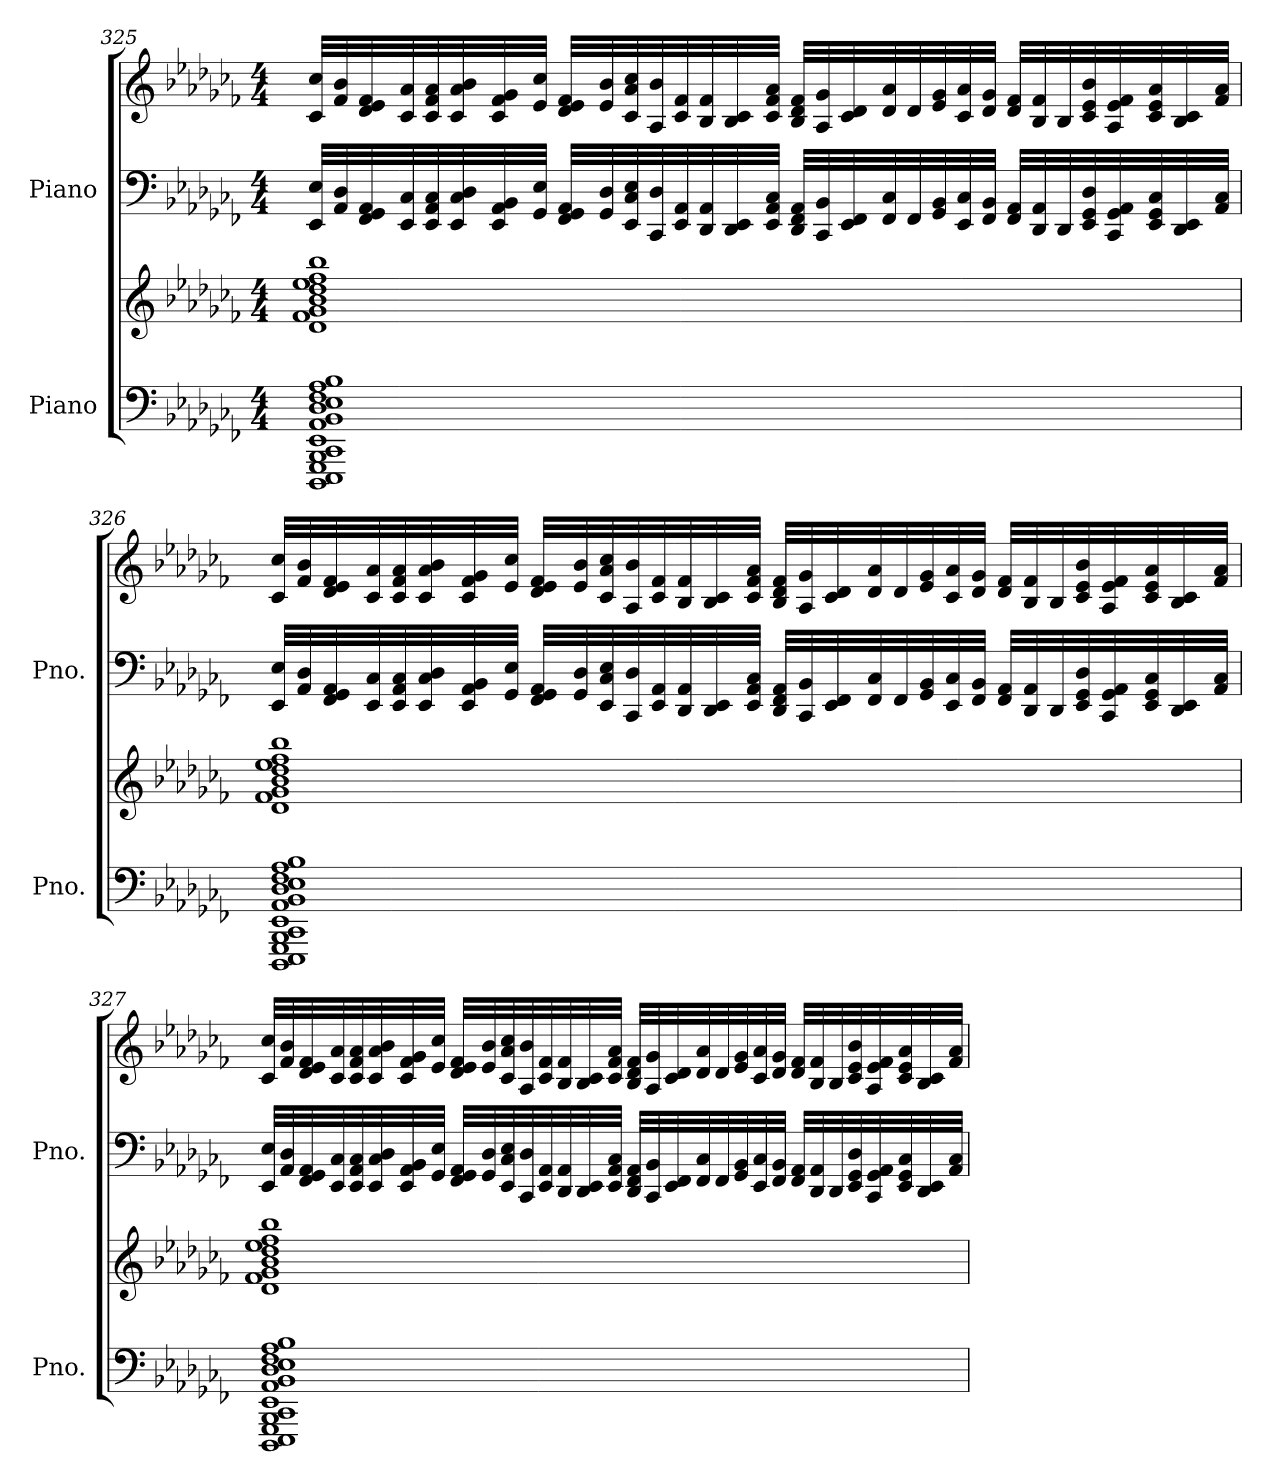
**kern	**kern	**kern	**kern
*part2	*part2	*part1	*part1
*staff4	*staff3	*staff2	*staff1
*I"Piano	*	*I"Piano	*
*I'Pno.	*	*I'Pno.	*
!!LO:LB:g=z
*clefF4	*clefG2	*clefF4	*clefG2
*ITrd14c24	*ITrd14c24	*ITrd-21c-36	*ITrd-21c-36
*k[b-e-a-d-g-c-f-]	*k[b-e-a-d-g-c-f-]	*k[b-e-a-d-g-c-f-]	*k[b-e-a-d-g-c-f-]
*M4/4	*M4/4	*M4/4	*M4/4
=325	=325	=325	=325
1DDDDD- 1EEEEE- 1GGGGG- 1BBBBB- 1CCCC- 1EEEE- 1AAAA- 1BBBB- 1DDD- 1EEE- 1FFF- 1AAA- 1BBB-	1DD- 1FF- 1GG- 1BB- 1D- 1E- 1F- 1B-	32ee-/ 32eee-/LLL	32cccc-/ 32ccccc-/LLL
.	.	32aa-/ 32ddd-/	32ffff-/ 32bbbb-/
.	.	32ff-/ 32gg-/ 32aa-/	32dddd-/ 32eeee-/ 32ffff-/
.	.	32ee-/ 32ccc-/	32cccc-/ 32aaaa-/
.	.	32ee-/ 32aa-/ 32ccc-/	32cccc-/ 32ffff-/ 32aaaa-/
.	.	32ee-/ 32ccc-/ 32ddd-/	32cccc-/ 32aaaa-/ 32bbbb-/
.	.	32ee-/ 32aa-/ 32bb-/	32cccc-/ 32ffff-/ 32gggg-/
.	.	32gg-/ 32eee-/JJJ	32eeee-/ 32ccccc-/JJJ
.	.	32ff-/ 32gg-/ 32aa-/LLL	32dddd-/ 32eeee-/ 32ffff-/LLL
.	.	32gg-/ 32ddd-/	32eeee-/ 32bbbb-/
.	.	32ee-/ 32ccc-/ 32eee-/	32cccc-/ 32aaaa-/ 32ccccc-/
.	.	32cc-/ 32ddd-/	32aaa-/ 32bbbb-/
.	.	32ee-/ 32aa-/	32cccc-/ 32ffff-/
.	.	32dd-/ 32aa-/	32bbb-/ 32ffff-/
.	.	32dd-/ 32ee-/	32bbb-/ 32cccc-/
.	.	32ee-/ 32aa-/ 32ccc-/JJJ	32cccc-/ 32ffff-/ 32aaaa-/JJJ
.	.	32dd-/ 32ff-/ 32aa-/LLL	32bbb-/ 32dddd-/ 32ffff-/LLL
.	.	32cc-/ 32bb-/	32aaa-/ 32gggg-/
.	.	32ee-/ 32ff-/	32cccc-/ 32dddd-/
.	.	32ff-/ 32ccc-/	32dddd-/ 32aaaa-/
.	.	32ff-/	32dddd-/
.	.	32gg-/ 32bb-/	32eeee-/ 32gggg-/
.	.	32ee-/ 32ccc-/	32cccc-/ 32aaaa-/
.	.	32ff-/ 32bb-/JJJ	32dddd-/ 32gggg-/JJJ
.	.	32ff-/ 32aa-/LLL	32dddd-/ 32ffff-/LLL
.	.	32dd-/ 32aa-/	32bbb-/ 32ffff-/
.	.	32dd-/	32bbb-/
.	.	32ee-/ 32gg-/ 32ddd-/	32cccc-/ 32eeee-/ 32bbbb-/
.	.	32cc-/ 32gg-/ 32aa-/	32aaa-/ 32eeee-/ 32ffff-/
.	.	32ee-/ 32gg-/ 32ccc-/	32cccc-/ 32eeee-/ 32aaaa-/
.	.	32dd-/ 32ee-/	32bbb-/ 32cccc-/
.	.	32aa-/ 32ccc-/JJJ	32ffff-/ 32aaaa-/JJJ
!!LO:LB:g=z
=326	=326	=326	=326
1DDDDD- 1EEEEE- 1GGGGG- 1BBBBB- 1CCCC- 1EEEE- 1AAAA- 1BBBB- 1DDD- 1EEE- 1FFF- 1AAA- 1BBB-	1DD- 1FF- 1GG- 1BB- 1D- 1E- 1F- 1B-	32ee-/ 32eee-/LLL	32cccc-/ 32ccccc-/LLL
.	.	32aa-/ 32ddd-/	32ffff-/ 32bbbb-/
.	.	32ff-/ 32gg-/ 32aa-/	32dddd-/ 32eeee-/ 32ffff-/
.	.	32ee-/ 32ccc-/	32cccc-/ 32aaaa-/
.	.	32ee-/ 32aa-/ 32ccc-/	32cccc-/ 32ffff-/ 32aaaa-/
.	.	32ee-/ 32ccc-/ 32ddd-/	32cccc-/ 32aaaa-/ 32bbbb-/
.	.	32ee-/ 32aa-/ 32bb-/	32cccc-/ 32ffff-/ 32gggg-/
.	.	32gg-/ 32eee-/JJJ	32eeee-/ 32ccccc-/JJJ
.	.	32ff-/ 32gg-/ 32aa-/LLL	32dddd-/ 32eeee-/ 32ffff-/LLL
.	.	32gg-/ 32ddd-/	32eeee-/ 32bbbb-/
.	.	32ee-/ 32ccc-/ 32eee-/	32cccc-/ 32aaaa-/ 32ccccc-/
.	.	32cc-/ 32ddd-/	32aaa-/ 32bbbb-/
.	.	32ee-/ 32aa-/	32cccc-/ 32ffff-/
.	.	32dd-/ 32aa-/	32bbb-/ 32ffff-/
.	.	32dd-/ 32ee-/	32bbb-/ 32cccc-/
.	.	32ee-/ 32aa-/ 32ccc-/JJJ	32cccc-/ 32ffff-/ 32aaaa-/JJJ
.	.	32dd-/ 32ff-/ 32aa-/LLL	32bbb-/ 32dddd-/ 32ffff-/LLL
.	.	32cc-/ 32bb-/	32aaa-/ 32gggg-/
.	.	32ee-/ 32ff-/	32cccc-/ 32dddd-/
.	.	32ff-/ 32ccc-/	32dddd-/ 32aaaa-/
.	.	32ff-/	32dddd-/
.	.	32gg-/ 32bb-/	32eeee-/ 32gggg-/
.	.	32ee-/ 32ccc-/	32cccc-/ 32aaaa-/
.	.	32ff-/ 32bb-/JJJ	32dddd-/ 32gggg-/JJJ
.	.	32ff-/ 32aa-/LLL	32dddd-/ 32ffff-/LLL
.	.	32dd-/ 32aa-/	32bbb-/ 32ffff-/
.	.	32dd-/	32bbb-/
.	.	32ee-/ 32gg-/ 32ddd-/	32cccc-/ 32eeee-/ 32bbbb-/
.	.	32cc-/ 32gg-/ 32aa-/	32aaa-/ 32eeee-/ 32ffff-/
.	.	32ee-/ 32gg-/ 32ccc-/	32cccc-/ 32eeee-/ 32aaaa-/
.	.	32dd-/ 32ee-/	32bbb-/ 32cccc-/
.	.	32aa-/ 32ccc-/JJJ	32ffff-/ 32aaaa-/JJJ
!!LO:PB:g=z
=327	=327	=327	=327
1DDDDD- 1EEEEE- 1GGGGG- 1BBBBB- 1CCCC- 1EEEE- 1AAAA- 1BBBB- 1DDD- 1EEE- 1FFF- 1AAA- 1BBB-	1DD- 1FF- 1GG- 1BB- 1D- 1E- 1F- 1B-	32ee-/ 32eee-/LLL	32cccc-/ 32ccccc-/LLL
.	.	32aa-/ 32ddd-/	32ffff-/ 32bbbb-/
.	.	32ff-/ 32gg-/ 32aa-/	32dddd-/ 32eeee-/ 32ffff-/
.	.	32ee-/ 32ccc-/	32cccc-/ 32aaaa-/
.	.	32ee-/ 32aa-/ 32ccc-/	32cccc-/ 32ffff-/ 32aaaa-/
.	.	32ee-/ 32ccc-/ 32ddd-/	32cccc-/ 32aaaa-/ 32bbbb-/
.	.	32ee-/ 32aa-/ 32bb-/	32cccc-/ 32ffff-/ 32gggg-/
.	.	32gg-/ 32eee-/JJJ	32eeee-/ 32ccccc-/JJJ
.	.	32ff-/ 32gg-/ 32aa-/LLL	32dddd-/ 32eeee-/ 32ffff-/LLL
.	.	32gg-/ 32ddd-/	32eeee-/ 32bbbb-/
.	.	32ee-/ 32ccc-/ 32eee-/	32cccc-/ 32aaaa-/ 32ccccc-/
.	.	32cc-/ 32ddd-/	32aaa-/ 32bbbb-/
.	.	32ee-/ 32aa-/	32cccc-/ 32ffff-/
.	.	32dd-/ 32aa-/	32bbb-/ 32ffff-/
.	.	32dd-/ 32ee-/	32bbb-/ 32cccc-/
.	.	32ee-/ 32aa-/ 32ccc-/JJJ	32cccc-/ 32ffff-/ 32aaaa-/JJJ
.	.	32dd-/ 32ff-/ 32aa-/LLL	32bbb-/ 32dddd-/ 32ffff-/LLL
.	.	32cc-/ 32bb-/	32aaa-/ 32gggg-/
.	.	32ee-/ 32ff-/	32cccc-/ 32dddd-/
.	.	32ff-/ 32ccc-/	32dddd-/ 32aaaa-/
.	.	32ff-/	32dddd-/
.	.	32gg-/ 32bb-/	32eeee-/ 32gggg-/
.	.	32ee-/ 32ccc-/	32cccc-/ 32aaaa-/
.	.	32ff-/ 32bb-/JJJ	32dddd-/ 32gggg-/JJJ
.	.	32ff-/ 32aa-/LLL	32dddd-/ 32ffff-/LLL
.	.	32dd-/ 32aa-/	32bbb-/ 32ffff-/
.	.	32dd-/	32bbb-/
.	.	32ee-/ 32gg-/ 32ddd-/	32cccc-/ 32eeee-/ 32bbbb-/
.	.	32cc-/ 32gg-/ 32aa-/	32aaa-/ 32eeee-/ 32ffff-/
.	.	32ee-/ 32gg-/ 32ccc-/	32cccc-/ 32eeee-/ 32aaaa-/
.	.	32dd-/ 32ee-/	32bbb-/ 32cccc-/
.	.	32aa-/ 32ccc-/JJJ	32ffff-/ 32aaaa-/JJJ
=	=	=	=
*-	*-	*-	*-
